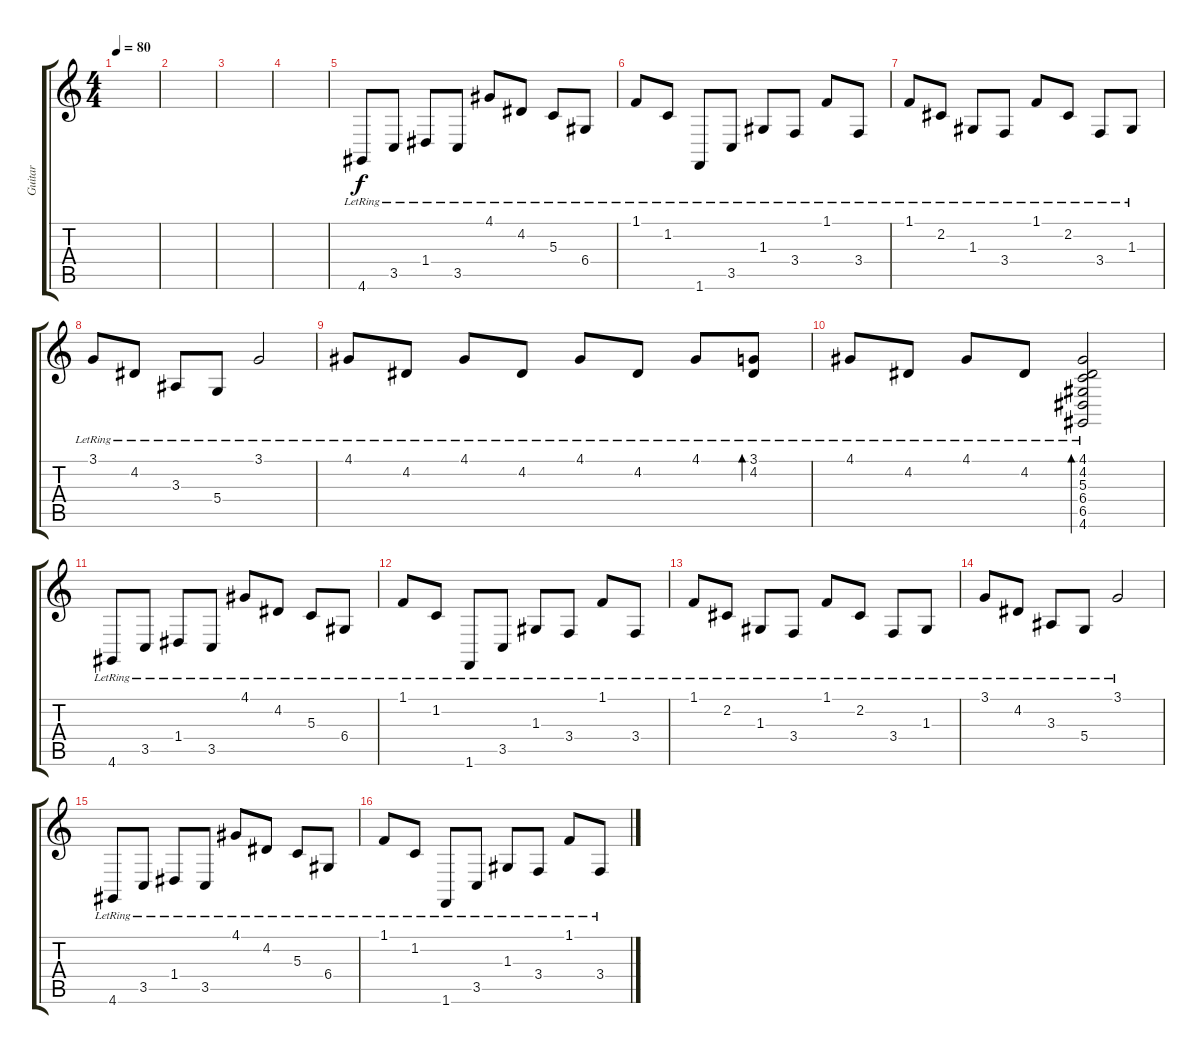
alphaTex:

\track ("Guitar" "Guitar") {instrument fx4atmosphere}
\staff {score tabs}
\tuning (E4 B3 G3 D3 A2 E2) {hide}
\ts (4 4)
\tempo 80
\clef g2
\ks c
|
|
|
|
4.6{lr}.8 3.5{lr}.8 1.4{lr}.8 3.5{lr}.8 4.1{lr}.8 4.2{lr}.8 5.3{lr}.8 6.4{lr}.8 |
1.1{lr}.8 1.2{lr}.8 1.6{lr}.8 3.5{lr}.8 1.3{lr}.8 3.4{lr}.8 1.1{lr}.8 3.4{lr}.8 |
1.1{lr}.8 2.2{lr}.8 1.3{lr}.8 3.4{lr}.8 1.1{lr}.8 2.2{lr}.8 3.4{lr}.8 1.3{lr}.8 |
3.1{lr}.8 4.2{lr}.8 3.3{lr}.8 5.4{lr}.8 3.1{lr}.2 |
4.1{lr}.8 4.2{lr}.8 4.1{lr}.8 4.2{lr}.8 4.1{lr}.8 4.2{lr}.8 4.1{lr}.8 (3.1{lr} 4.2{lr}).8{bd 480} |
4.1{lr}.8 4.2{lr}.8 4.1{lr}.8 4.2{lr}.8 (4.1{lr} 4.2{lr} 5.3 6.4{lr} 6.5{lr} 4.6{lr}).2{bd 30} |
4.6{lr}.8 3.5{lr}.8 1.4{lr}.8 3.5{lr}.8 4.1{lr}.8 4.2{lr}.8 5.3{lr}.8 6.4{lr}.8 |
1.1{lr}.8 1.2{lr}.8 1.6{lr}.8 3.5{lr}.8 1.3{lr}.8 3.4{lr}.8 1.1{lr}.8 3.4{lr}.8 |
1.1{lr}.8 2.2{lr}.8 1.3{lr}.8 3.4{lr}.8 1.1{lr}.8 2.2{lr}.8 3.4{lr}.8 1.3{lr}.8 |
3.1{lr}.8 4.2{lr}.8 3.3{lr}.8 5.4{lr}.8 3.1{lr}.2 |
4.6{lr}.8 3.5{lr}.8 1.4{lr}.8 3.5{lr}.8 4.1{lr}.8 4.2{lr}.8 5.3{lr}.8 6.4{lr}.8 |
1.1{lr}.8 1.2{lr}.8 1.6{lr}.8 3.5{lr}.8 1.3{lr}.8 3.4{lr}.8 1.1{lr}.8 3.4{lr}.8
